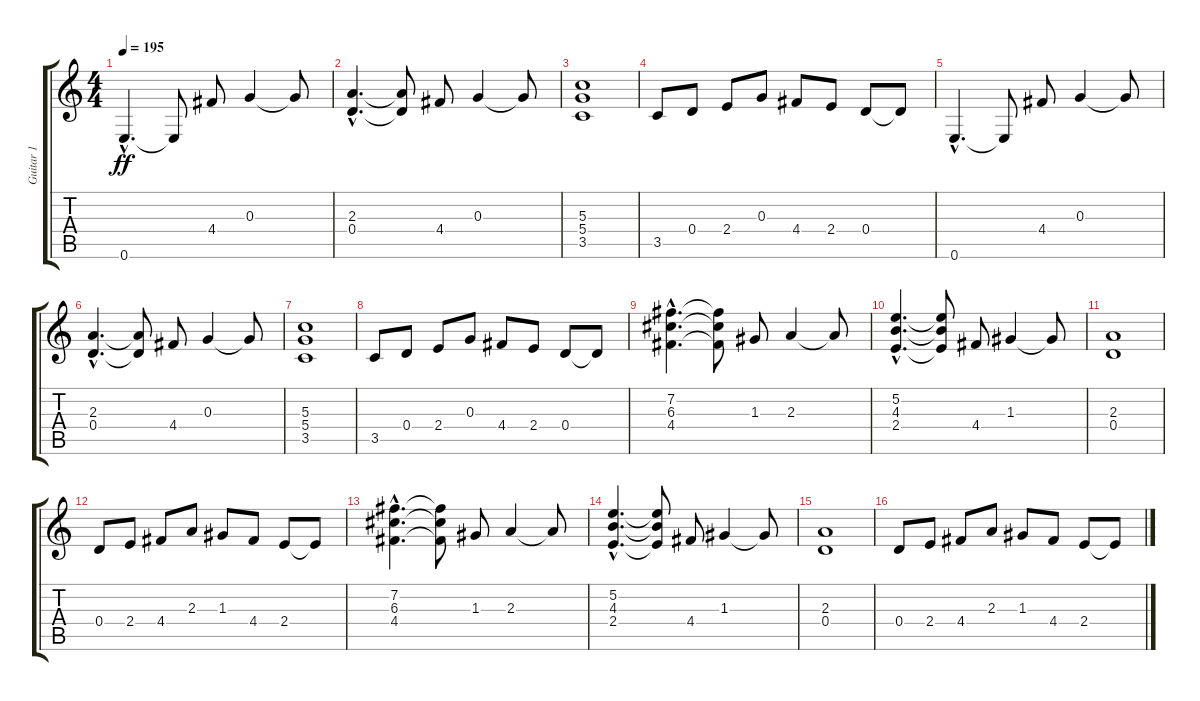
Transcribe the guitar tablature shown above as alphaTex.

\track ("Guitar 1" "Guitar 1") {instrument distortionguitar}
\staff {score tabs}
\tuning (E4 B3 G3 D3 A2 E2) {hide}
\ts (4 4)
\tempo 195
\clef g2
\ks c
0.6{hac}.4{d dy ff} 0.6{t}.8 4.4.8 0.3.4 0.3{t}.8 |
(2.3{hac} 0.4{hac}).4{d} (2.3{t} 0.4{t}).8 4.4.8 0.3.4 0.3{t}.8 |
(5.3 5.4 3.5).1 |
3.5.8 0.4.8 2.4.8 0.3.8 4.4.8 2.4.8 0.4.8 0.4{t}.8 |
0.6{hac}.4{d} 0.6{t}.8 4.4.8 0.3.4 0.3{t}.8 |
(2.3{hac} 0.4{hac}).4{d} (2.3{t} 0.4{t}).8 4.4.8 0.3.4 0.3{t}.8 |
(5.3 5.4 3.5).1 |
3.5.8 0.4.8 2.4.8 0.3.8 4.4.8 2.4.8 0.4.8 0.4{t}.8 |
(7.2{hac} 6.3{hac} 4.4{hac}).4{d} (7.2{t} 6.3{t} 4.4{t}).8 1.3.8 2.3.4 2.3{t}.8 |
(5.2{hac} 4.3{hac} 2.4{hac}).4{d} (5.2{t} 4.3{t} 2.4{t}).8 4.4.8 1.3.4 1.3{t}.8 |
(2.3 0.4).1 |
0.4.8 2.4.8 4.4.8 2.3.8 1.3.8 4.4.8 2.4.8 2.4{t}.8 |
(7.2{hac} 6.3{hac} 4.4{hac}).4{d} (7.2{t} 6.3{t} 4.4{t}).8 1.3.8 2.3.4 2.3{t}.8 |
(5.2{hac} 4.3{hac} 2.4{hac}).4{d} (5.2{t} 4.3{t} 2.4{t}).8 4.4.8 1.3.4 1.3{t}.8 |
(2.3 0.4).1 |
0.4.8 2.4.8 4.4.8 2.3.8 1.3.8 4.4.8 2.4.8 2.4{t}.8
